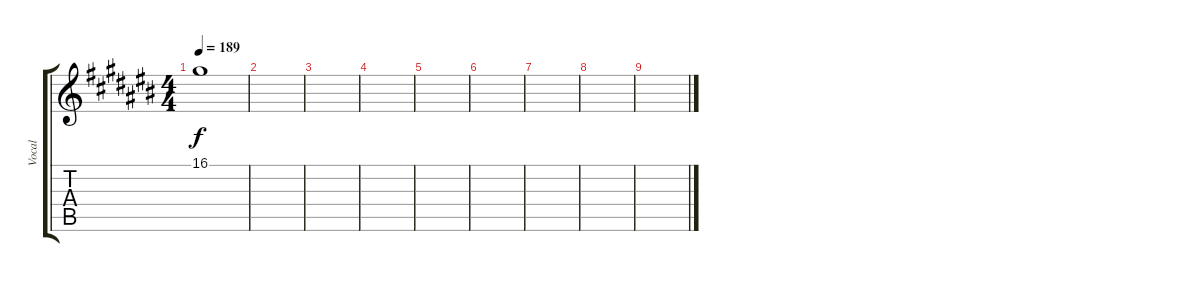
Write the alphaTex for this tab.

\track ("Vocal" "Vocal") {instrument lead1square}
\staff {score tabs}
\tuning (E4 B3 G3 D3 A2 E2) {hide}
\ts (4 4)
\tempo 189
\clef g2
\ks a#minor
16.1{t}.1{dy f} |
\ks c#
|
\ks a#minor
|
\ks c#
|
\ks a#minor
|
|
|
|
\ks c#
